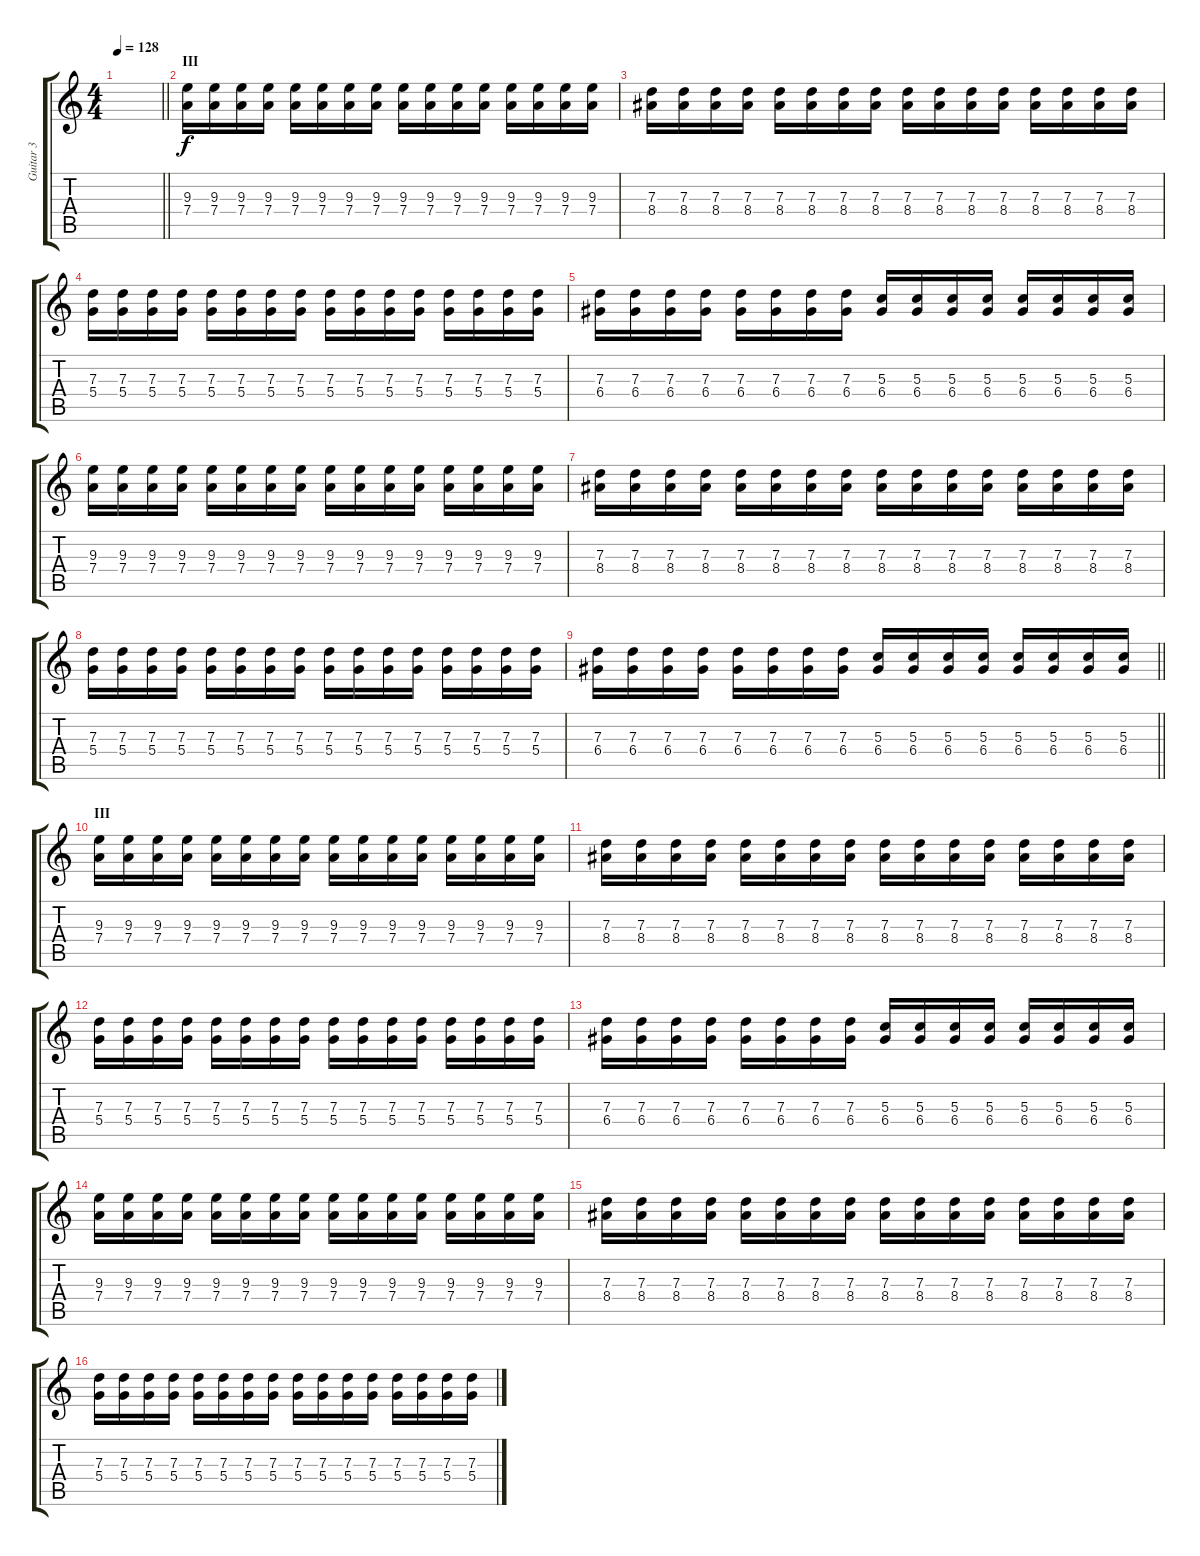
\track ("Guitar 3" "Guitar 3") {instrument overdrivenguitar}
\staff {score tabs}
\tuning (E4 B3 G3 D3 A2 E2) {hide}
\ts (4 4)
\tempo 128
\clef g2
\barLineRight lightlight
\ks c
|
\section ("" "III")
(9.3 7.4).16 (9.3 7.4).16 (9.3 7.4).16 (9.3 7.4).16 (9.3 7.4).16 (9.3 7.4).16 (9.3 7.4).16 (9.3 7.4).16 (9.3 7.4).16 (9.3 7.4).16 (9.3 7.4).16 (9.3 7.4).16 (9.3 7.4).16 (9.3 7.4).16 (9.3 7.4).16 (9.3 7.4).16 |
(7.3 8.4).16 (7.3 8.4).16 (7.3 8.4).16 (7.3 8.4).16 (7.3 8.4).16 (7.3 8.4).16 (7.3 8.4).16 (7.3 8.4).16 (7.3 8.4).16 (7.3 8.4).16 (7.3 8.4).16 (7.3 8.4).16 (7.3 8.4).16 (7.3 8.4).16 (7.3 8.4).16 (7.3 8.4).16 |
(7.3 5.4).16 (7.3 5.4).16 (7.3 5.4).16 (7.3 5.4).16 (7.3 5.4).16 (7.3 5.4).16 (7.3 5.4).16 (7.3 5.4).16 (7.3 5.4).16 (7.3 5.4).16 (7.3 5.4).16 (7.3 5.4).16 (7.3 5.4).16 (7.3 5.4).16 (7.3 5.4).16 (7.3 5.4).16 |
(7.3 6.4).16 (7.3 6.4).16 (7.3 6.4).16 (7.3 6.4).16 (7.3 6.4).16 (7.3 6.4).16 (7.3 6.4).16 (7.3 6.4).16 (5.3 6.4).16 (5.3 6.4).16 (5.3 6.4).16 (5.3 6.4).16 (5.3 6.4).16 (5.3 6.4).16 (5.3 6.4).16 (5.3 6.4).16 |
(9.3 7.4).16 (9.3 7.4).16 (9.3 7.4).16 (9.3 7.4).16 (9.3 7.4).16 (9.3 7.4).16 (9.3 7.4).16 (9.3 7.4).16 (9.3 7.4).16 (9.3 7.4).16 (9.3 7.4).16 (9.3 7.4).16 (9.3 7.4).16 (9.3 7.4).16 (9.3 7.4).16 (9.3 7.4).16 |
(7.3 8.4).16 (7.3 8.4).16 (7.3 8.4).16 (7.3 8.4).16 (7.3 8.4).16 (7.3 8.4).16 (7.3 8.4).16 (7.3 8.4).16 (7.3 8.4).16 (7.3 8.4).16 (7.3 8.4).16 (7.3 8.4).16 (7.3 8.4).16 (7.3 8.4).16 (7.3 8.4).16 (7.3 8.4).16 |
(7.3 5.4).16 (7.3 5.4).16 (7.3 5.4).16 (7.3 5.4).16 (7.3 5.4).16 (7.3 5.4).16 (7.3 5.4).16 (7.3 5.4).16 (7.3 5.4).16 (7.3 5.4).16 (7.3 5.4).16 (7.3 5.4).16 (7.3 5.4).16 (7.3 5.4).16 (7.3 5.4).16 (7.3 5.4).16 |
\barLineRight lightlight
(7.3 6.4).16 (7.3 6.4).16 (7.3 6.4).16 (7.3 6.4).16 (7.3 6.4).16 (7.3 6.4).16 (7.3 6.4).16 (7.3 6.4).16 (5.3 6.4).16 (5.3 6.4).16 (5.3 6.4).16 (5.3 6.4).16 (5.3 6.4).16 (5.3 6.4).16 (5.3 6.4).16 (5.3 6.4).16 |
\section ("" "III")
(9.3 7.4).16 (9.3 7.4).16 (9.3 7.4).16 (9.3 7.4).16 (9.3 7.4).16 (9.3 7.4).16 (9.3 7.4).16 (9.3 7.4).16 (9.3 7.4).16 (9.3 7.4).16 (9.3 7.4).16 (9.3 7.4).16 (9.3 7.4).16 (9.3 7.4).16 (9.3 7.4).16 (9.3 7.4).16 |
(7.3 8.4).16 (7.3 8.4).16 (7.3 8.4).16 (7.3 8.4).16 (7.3 8.4).16 (7.3 8.4).16 (7.3 8.4).16 (7.3 8.4).16 (7.3 8.4).16 (7.3 8.4).16 (7.3 8.4).16 (7.3 8.4).16 (7.3 8.4).16 (7.3 8.4).16 (7.3 8.4).16 (7.3 8.4).16 |
(7.3 5.4).16 (7.3 5.4).16 (7.3 5.4).16 (7.3 5.4).16 (7.3 5.4).16 (7.3 5.4).16 (7.3 5.4).16 (7.3 5.4).16 (7.3 5.4).16 (7.3 5.4).16 (7.3 5.4).16 (7.3 5.4).16 (7.3 5.4).16 (7.3 5.4).16 (7.3 5.4).16 (7.3 5.4).16 |
(7.3 6.4).16 (7.3 6.4).16 (7.3 6.4).16 (7.3 6.4).16 (7.3 6.4).16 (7.3 6.4).16 (7.3 6.4).16 (7.3 6.4).16 (5.3 6.4).16 (5.3 6.4).16 (5.3 6.4).16 (5.3 6.4).16 (5.3 6.4).16 (5.3 6.4).16 (5.3 6.4).16 (5.3 6.4).16 |
(9.3 7.4).16 (9.3 7.4).16 (9.3 7.4).16 (9.3 7.4).16 (9.3 7.4).16 (9.3 7.4).16 (9.3 7.4).16 (9.3 7.4).16 (9.3 7.4).16 (9.3 7.4).16 (9.3 7.4).16 (9.3 7.4).16 (9.3 7.4).16 (9.3 7.4).16 (9.3 7.4).16 (9.3 7.4).16 |
(7.3 8.4).16 (7.3 8.4).16 (7.3 8.4).16 (7.3 8.4).16 (7.3 8.4).16 (7.3 8.4).16 (7.3 8.4).16 (7.3 8.4).16 (7.3 8.4).16 (7.3 8.4).16 (7.3 8.4).16 (7.3 8.4).16 (7.3 8.4).16 (7.3 8.4).16 (7.3 8.4).16 (7.3 8.4).16 |
(7.3 5.4).16 (7.3 5.4).16 (7.3 5.4).16 (7.3 5.4).16 (7.3 5.4).16 (7.3 5.4).16 (7.3 5.4).16 (7.3 5.4).16 (7.3 5.4).16 (7.3 5.4).16 (7.3 5.4).16 (7.3 5.4).16 (7.3 5.4).16 (7.3 5.4).16 (7.3 5.4).16 (7.3 5.4).16
